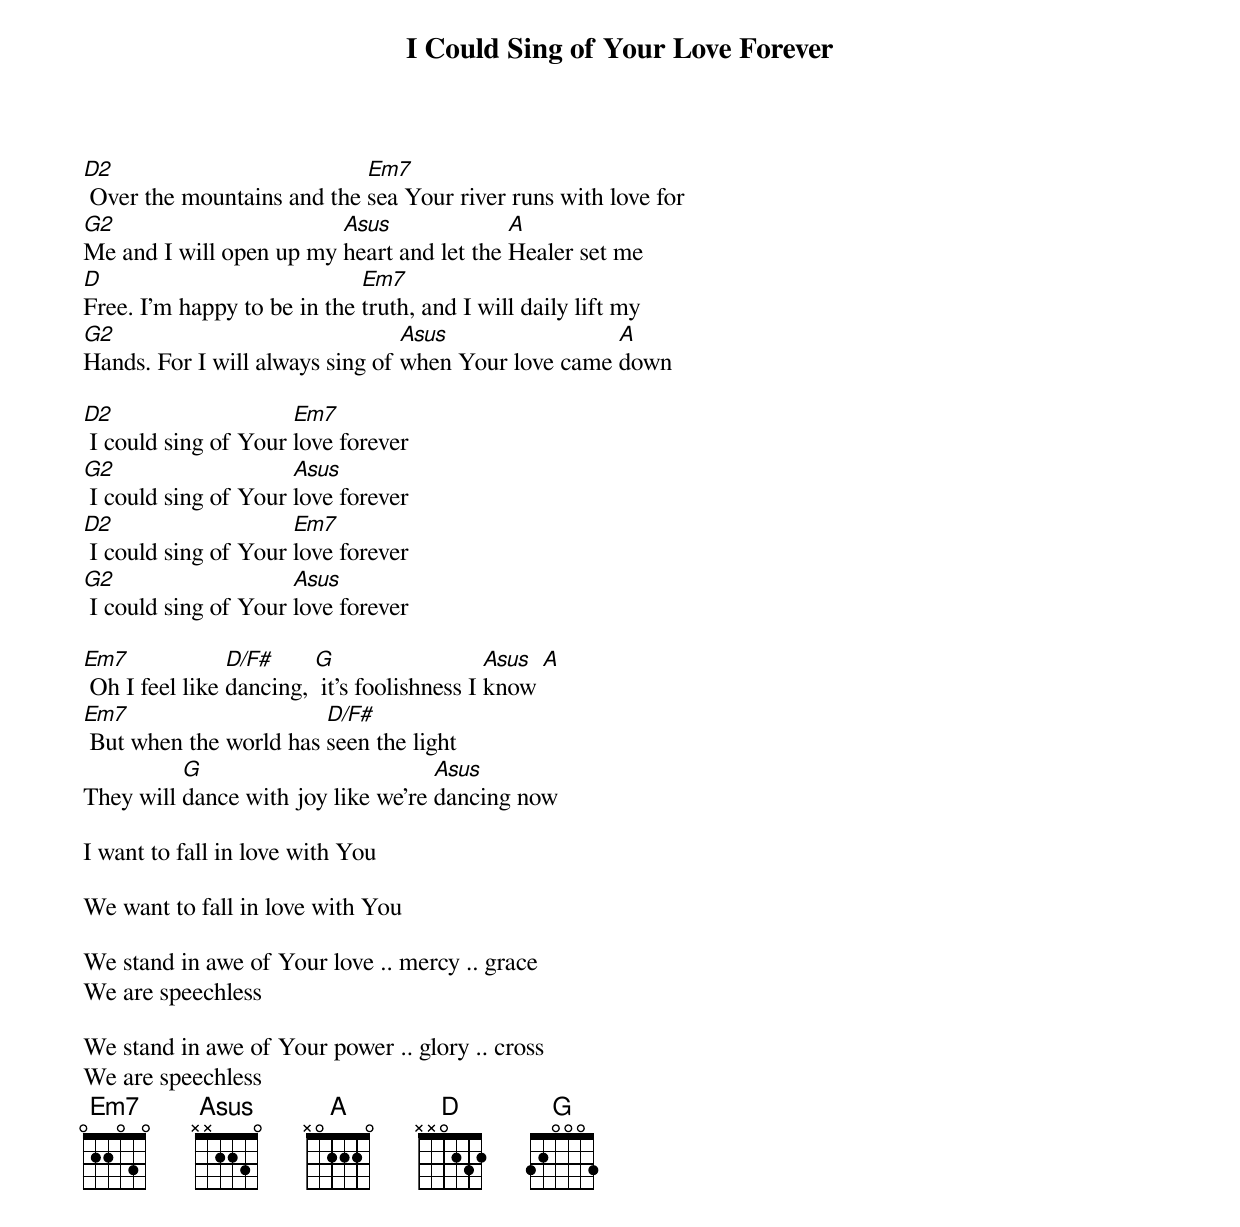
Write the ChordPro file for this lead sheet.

{title: I Could Sing of Your Love Forever}
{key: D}
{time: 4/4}
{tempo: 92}
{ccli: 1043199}
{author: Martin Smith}
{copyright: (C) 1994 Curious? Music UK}

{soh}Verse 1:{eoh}
[D2] Over the mountains and the [Em7]sea Your river runs with love for
[G2]Me and I will open up my [Asus]heart and let the [A]Healer set me
[D]Free. I'm happy to be in the [Em7]truth, and I will daily lift my
[G2]Hands. For I will always sing of [Asus]when Your love came [A]down

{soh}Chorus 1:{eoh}
[D2] I could sing of Your [Em7]love forever
[G2] I could sing of Your [Asus]love forever
[D2] I could sing of Your [Em7]love forever
[G2] I could sing of Your [Asus]love forever

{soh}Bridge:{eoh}
[Em7] Oh I feel like [D/F#]dancing, [G] it's foolishness I [Asus]know [A]
[Em7] But when the world has [D/F#]seen the light
They will [G]dance with joy like we're [Asus]dancing now

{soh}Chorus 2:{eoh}
I want to fall in love with You

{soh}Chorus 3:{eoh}
We want to fall in love with You

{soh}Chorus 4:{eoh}
We stand in awe of Your love .. mercy .. grace
We are speechless

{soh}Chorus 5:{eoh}
We stand in awe of Your power .. glory .. cross
We are speechless
